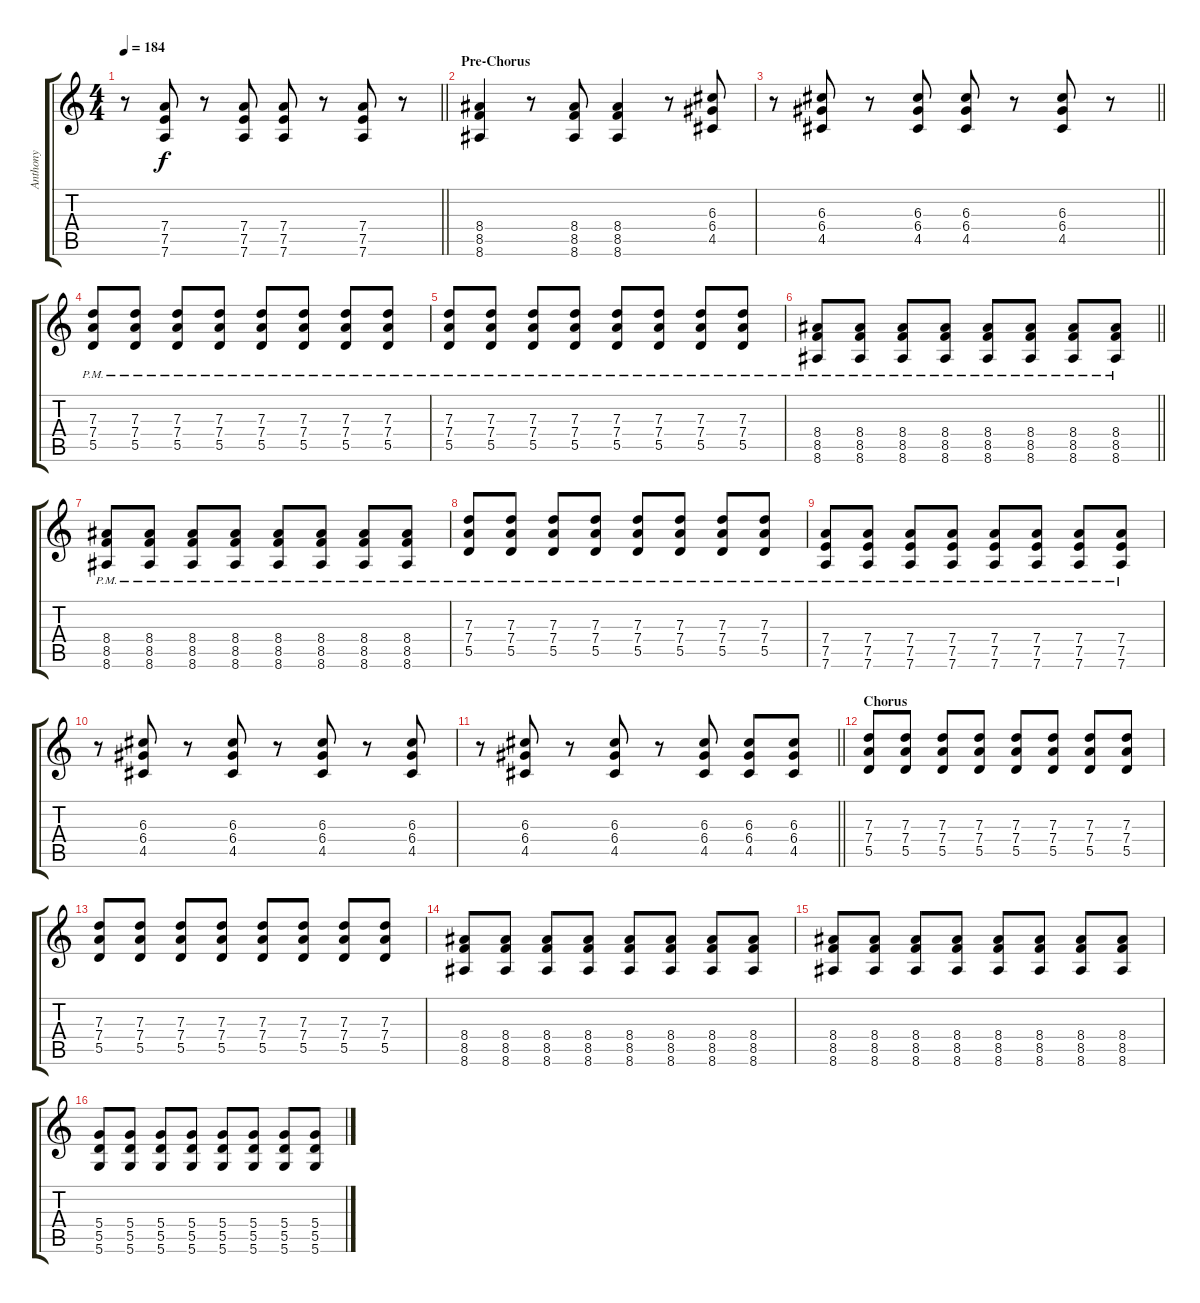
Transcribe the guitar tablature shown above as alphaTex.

\track ("Anthony" "Anthony") {instrument distortionguitar}
\staff {score tabs}
\tuning (E4 B3 G3 D3 A2 D2) {hide}
\ts (4 4)
\tempo 184
\clef g2
\barLineRight lightlight
\ks c
r.8{dy f} (7.4 7.5 7.6).8 r.8 (7.4 7.5 7.6).8 (7.4 7.5 7.6).8 r.8 (7.4 7.5 7.6).8 r.8 |
\section ("" "Pre-Chorus")
(8.4 8.5 8.6).4 r.8 (8.4 8.5 8.6).8 (8.4 8.5 8.6).4 r.8 (6.3 6.4 4.5).8 |
\barLineRight lightlight
r.8 (6.3 6.4 4.5).8 r.8 (6.3 6.4 4.5).8 (6.3 6.4 4.5).8 r.8 (6.3 6.4 4.5).8 r.8 |
(7.3{pm} 7.4 5.5).8 (7.3{pm} 7.4 5.5).8 (7.3{pm} 7.4 5.5).8 (7.3{pm} 7.4 5.5).8 (7.3{pm} 7.4 5.5).8 (7.3{pm} 7.4 5.5).8 (7.3{pm} 7.4 5.5).8 (7.3{pm} 7.4 5.5).8 |
(7.3{pm} 7.4 5.5).8 (7.3{pm} 7.4 5.5).8 (7.3{pm} 7.4 5.5).8 (7.3{pm} 7.4 5.5).8 (7.3{pm} 7.4 5.5).8 (7.3{pm} 7.4 5.5).8 (7.3{pm} 7.4 5.5).8 (7.3{pm} 7.4 5.5).8 |
\barLineRight lightlight
(8.4{pm} 8.5 8.6).8 (8.4{pm} 8.5 8.6).8 (8.4{pm} 8.5 8.6).8 (8.4{pm} 8.5 8.6).8 (8.4{pm} 8.5 8.6).8 (8.4{pm} 8.5 8.6).8 (8.4{pm} 8.5 8.6).8 (8.4{pm} 8.5 8.6).8 |
(8.4{pm} 8.5 8.6).8 (8.4{pm} 8.5 8.6).8 (8.4{pm} 8.5 8.6).8 (8.4{pm} 8.5 8.6).8 (8.4{pm} 8.5 8.6).8 (8.4{pm} 8.5 8.6).8 (8.4{pm} 8.5 8.6).8 (8.4{pm} 8.5 8.6).8 |
(7.3{pm} 7.4 5.5).8 (7.3{pm} 7.4 5.5).8 (7.3{pm} 7.4 5.5).8 (7.3{pm} 7.4 5.5).8 (7.3{pm} 7.4 5.5).8 (7.3{pm} 7.4 5.5).8 (7.3{pm} 7.4 5.5).8 (7.3{pm} 7.4 5.5).8 |
(7.4{pm} 7.5 7.6).8 (7.4{pm} 7.5 7.6).8 (7.4{pm} 7.5 7.6).8 (7.4{pm} 7.5 7.6).8 (7.4{pm} 7.5 7.6).8 (7.4{pm} 7.5 7.6).8 (7.4{pm} 7.5 7.6).8 (7.4{pm} 7.5 7.6).8 |
r.8 (6.3 6.4 4.5).8 r.8 (6.3 6.4 4.5).8 r.8 (6.3 6.4 4.5).8 r.8 (6.3 6.4 4.5).8 |
\barLineRight lightlight
r.8 (6.3 6.4 4.5).8 r.8 (6.3 6.4 4.5).8 r.8 (6.3 6.4 4.5).8 (6.3 6.4 4.5).8 (6.3 6.4 4.5).8 |
\section ("" "Chorus")
(7.3 7.4 5.5).8 (7.3 7.4 5.5).8 (7.3 7.4 5.5).8 (7.3 7.4 5.5).8 (7.3 7.4 5.5).8 (7.3 7.4 5.5).8 (7.3 7.4 5.5).8 (7.3 7.4 5.5).8 |
(7.3 7.4 5.5).8 (7.3 7.4 5.5).8 (7.3 7.4 5.5).8 (7.3 7.4 5.5).8 (7.3 7.4 5.5).8 (7.3 7.4 5.5).8 (7.3 7.4 5.5).8 (7.3 7.4 5.5).8 |
(8.4 8.5 8.6).8 (8.4 8.5 8.6).8 (8.4 8.5 8.6).8 (8.4 8.5 8.6).8 (8.4 8.5 8.6).8 (8.4 8.5 8.6).8 (8.4 8.5 8.6).8 (8.4 8.5 8.6).8 |
(8.4 8.5 8.6).8 (8.4 8.5 8.6).8 (8.4 8.5 8.6).8 (8.4 8.5 8.6).8 (8.4 8.5 8.6).8 (8.4 8.5 8.6).8 (8.4 8.5 8.6).8 (8.4 8.5 8.6).8 |
(5.4 5.5 5.6).8 (5.4 5.5 5.6).8 (5.4 5.5 5.6).8 (5.4 5.5 5.6).8 (5.4 5.5 5.6).8 (5.4 5.5 5.6).8 (5.4 5.5 5.6).8 (5.4 5.5 5.6).8
